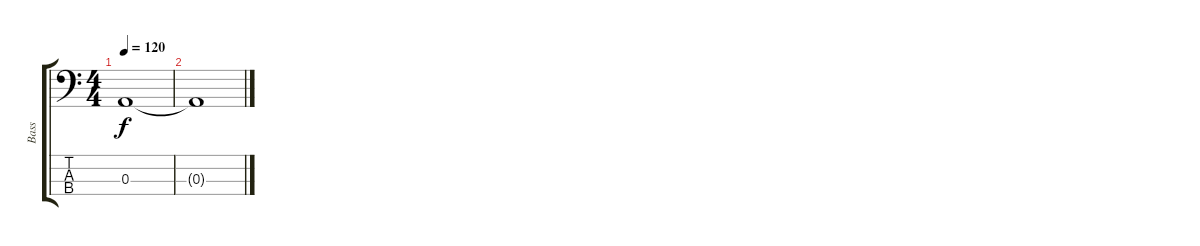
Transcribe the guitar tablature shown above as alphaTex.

\track ("Bass" "Bass") {instrument electricbassfinger}
\staff {score tabs}
\tuning (G2 D2 A1 E1) {hide}
\ts (4 4)
\tempo 120
\clef f4
\ks c
0.3.1{dy f} |
0.3{t}.1{volume 0}
